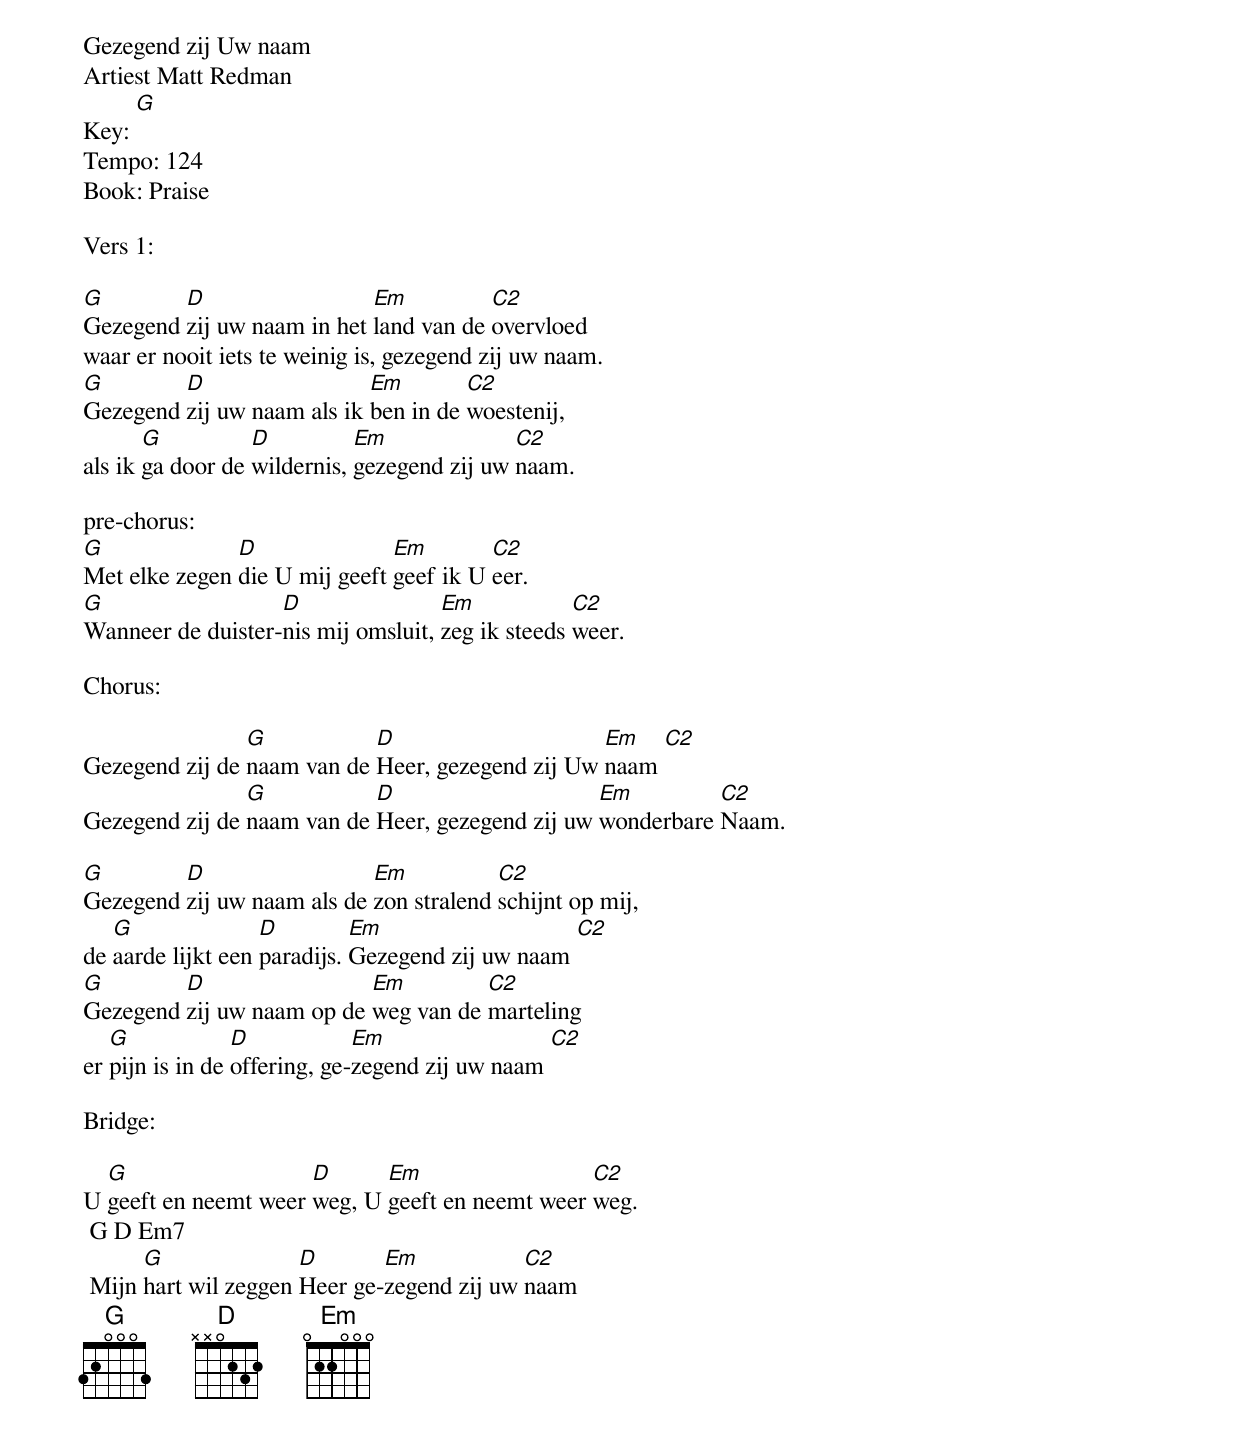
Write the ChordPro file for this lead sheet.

Gezegend zij Uw naam
Artiest Matt Redman
Key: [G]
Tempo: 124
Book: Praise

Vers 1:

[G]Gezegend [D]zij uw naam in het [Em]land van de [C2]overvloed
waar er nooit iets te weinig is, gezegend zij uw naam.
[G]Gezegend [D]zij uw naam als ik [Em]ben in de [C2]woestenij,
als ik [G]ga door de [D]wildernis, [Em]gezegend zij uw [C2]naam.

pre-chorus:
[G]Met elke zegen [D]die U mij geeft [Em]geef ik U [C2]eer.
[G]Wanneer de duister-[D]nis mij omsluit, [Em]zeg ik steeds [C2]weer.

Chorus:

Gezegend zij de [G]naam van de [D]Heer, gezegend zij Uw [Em]naam [C2]
Gezegend zij de [G]naam van de [D]Heer, gezegend zij uw [Em]wonderbare [C2]Naam.

[G]Gezegend [D]zij uw naam als de [Em]zon stralend [C2]schijnt op mij,
de [G]aarde lijkt een [D]paradijs. [Em]Gezegend zij uw naam [C2]
[G]Gezegend [D]zij uw naam op de [Em]weg van de [C2]marteling
er [G]pijn is in de [D]offering, ge-[Em]zegend zij uw naam [C2]

Bridge:

U [G]geeft en neemt weer [D]weg, U [Em]geeft en neemt weer [C2]weg.
 G D Em7
 Mijn [G]hart wil zeggen [D]Heer ge-[Em]zegend zij uw [C2]naam
